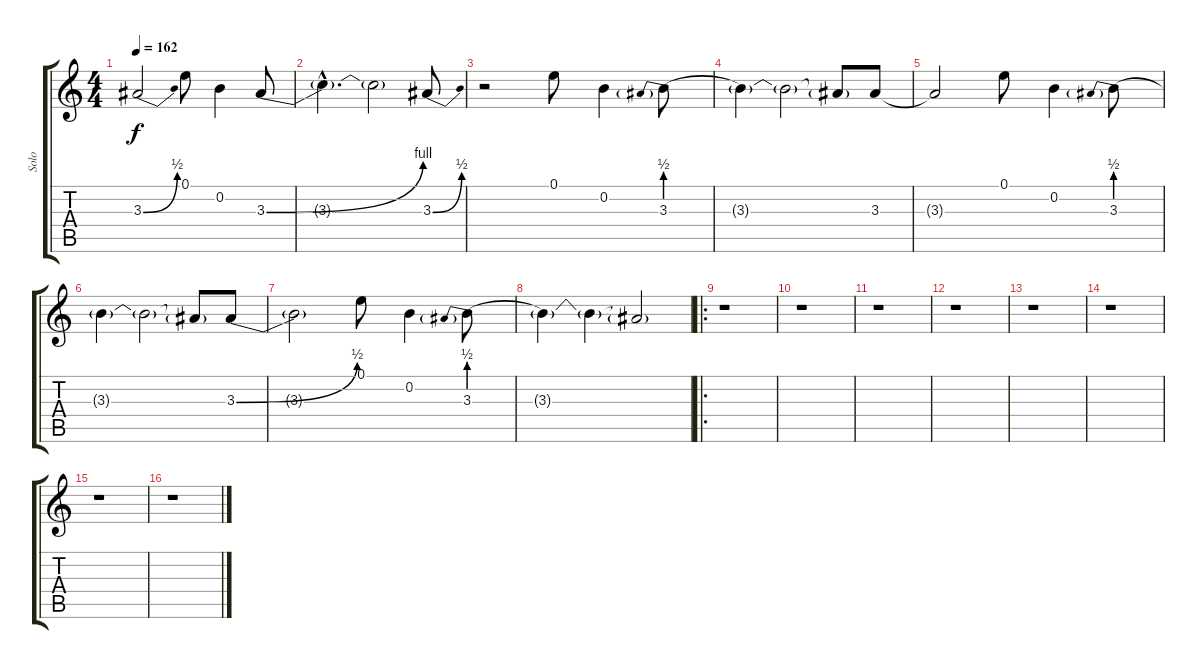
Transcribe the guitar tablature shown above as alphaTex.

\track ("Solo" "Solo") {instrument overdrivenguitar}
\staff {score tabs}
\tuning (E4 B3 G3 D3 A2 E2) {hide}
\ts (4 4)
\tempo 162
\clef g2
\ks c
3.3{be (bend 0 0 60 2)}.2{dy f instrument overdrivenguitar} 0.1.8 0.2.4 3.3{be (bend 0 0 60 4)}.8 |
3.3{hac t}.4{d} 3.3{t}.2 3.3{be (bend 0 0 60 2)}.8 |
r.2 0.1.8 0.2.4 3.3{be (prebend 0 2 60 2)}.8 |
3.3{t}.4 3.3{t}.2 3.3{t}.8 3.3.8 |
3.3{t}.2 0.1.8 0.2.4 3.3{be (prebend 0 2 60 2)}.8 |
3.3{t}.4 3.3{t}.2 3.3{t}.8 3.3{be (bend 0 0 60 2)}.8 |
3.3{t}.2 0.1.8 0.2.4 3.3{be (prebend 0 2 60 2)}.8 |
3.3{t}.4 3.3{t}.4 3.3{t}.2 |
\ro
r.1 |
r.1 |
r.1 |
r.1 |
r.1 |
r.1 |
r.1 |
r.1
